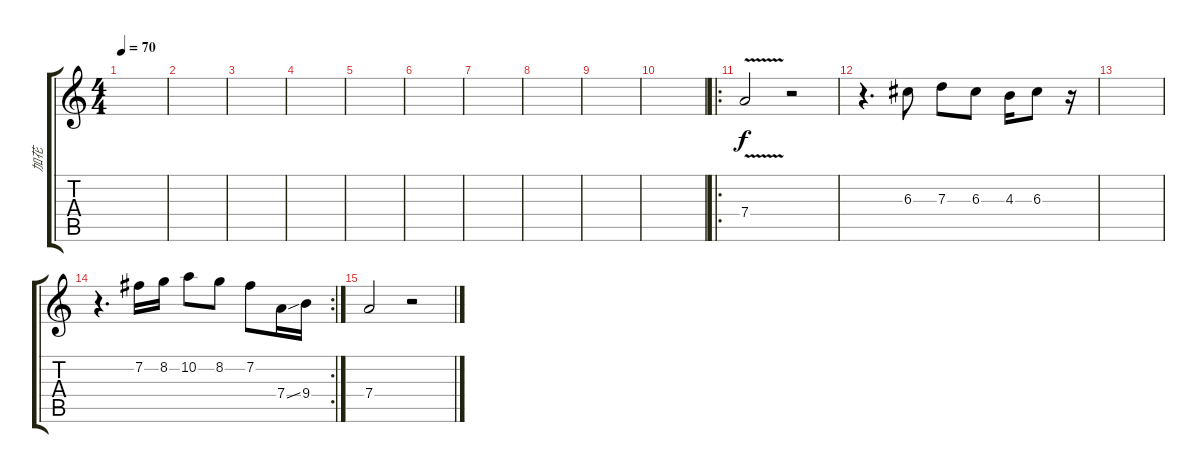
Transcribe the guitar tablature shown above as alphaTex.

\track ("加花" "加花") {instrument distortionguitar}
\staff {score tabs}
\tuning (E4 B3 G3 D3 A2 E2) {hide}
\ts (4 4)
\tempo 70
\clef g2
\ks c
|
|
|
|
|
|
|
|
|
|
\ro
7.4{v}.2 r.2 |
r.4{d} 6.3.8{dy f} 7.3.8 6.3.8 4.3.16 6.3.8 r.16 |
|
\rc 2
r.4{d} 7.2.16 8.2.16 10.2.8 8.2.8 7.2.8 7.4{ss}.16 9.4.16 |
7.4.2 r.2
